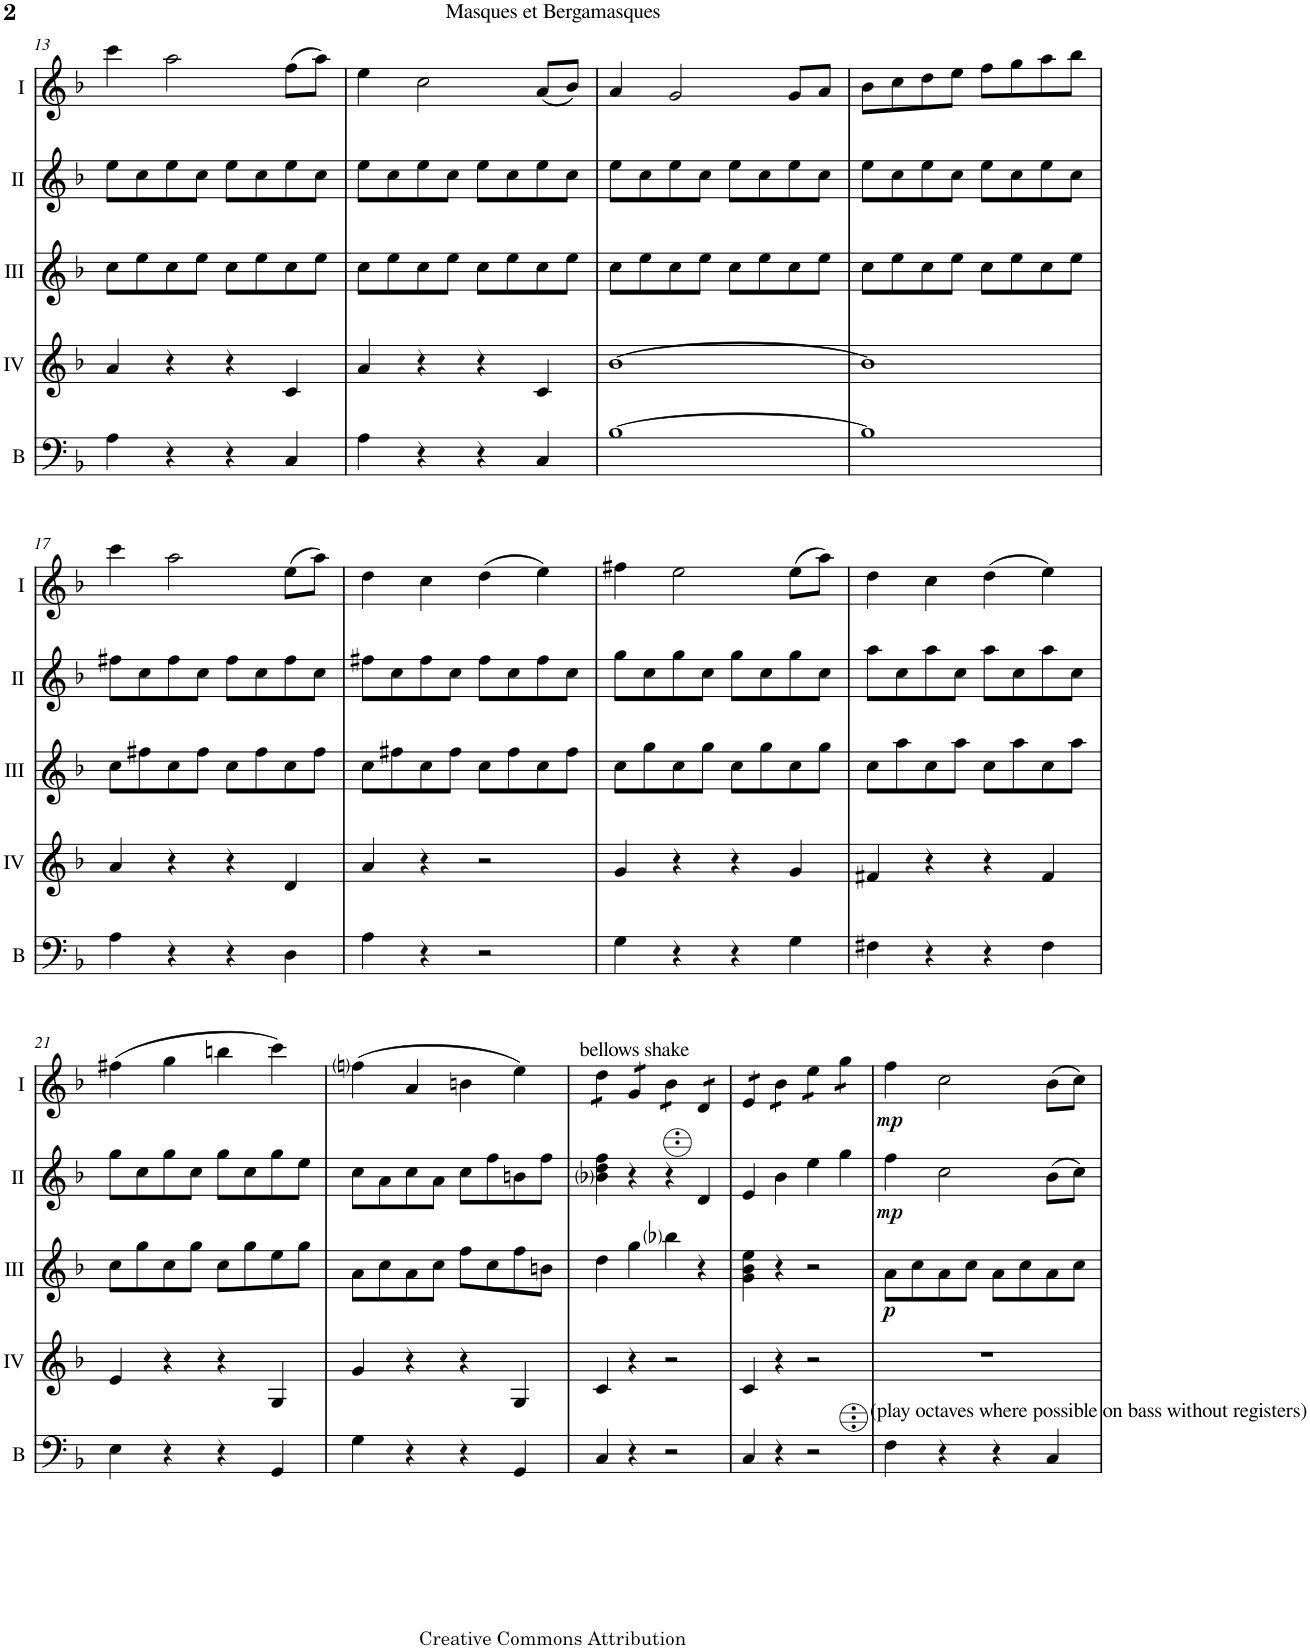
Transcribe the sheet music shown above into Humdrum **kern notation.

**kern	**kern	**kern	**dynam	**kern	**dynam	**kern	**dynam
*part5	*part4	*part3	*part3	*part2	*part2	*part1	*part1
*staff5	*staff4	*staff3	*staff3	*staff2	*staff2	*staff1	*staff1
*I"Bass	*I"Acc. 4	*I"Acc. 3	*	*I"Acc. 2	*	*I"Acc. 1	*
*I'B	*	*	*	*	*	*	*
!!LO:PB:g=z
*clefF4	*clefG2	*clefG2	*	*clefG2	*	*clefG2	*
*Trd7c12	*Trd7c12	*Trd7c12	*	*	*	*	*
*k[b-]	*k[b-]	*k[b-]	*	*k[b-]	*	*k[b-]	*
*M2/2	*M2/2	*M2/2	*	*M2/2	*	*M2/2	*
*met(c|)	*met(c|)	*met(c|)	*	*met(c|)	*	*met(c|)	*
=13	=13	=13	=13	=13	=13	=13	=13
4A\	4a/	8cc\L	.	8e\L	.	4ccc\	.
.	.	8ee\	.	8c\	.	.	.
4r	4r	8cc\	.	8e\	.	2aa\	.
.	.	8ee\J	.	8c\J	.	.	.
4r	4r	8cc\L	.	8e\L	.	.	.
.	.	8ee\	.	8c\	.	.	.
4C/	4c/	8cc\	.	8e\	.	(8ff\L	.
.	.	8ee\J	.	8c\J	.	8aa\J)	.
=14	=14	=14	=14	=14	=14	=14	=14
4A\	4a/	8cc\L	.	8e\L	.	4ee\	.
.	.	8ee\	.	8c\	.	.	.
4r	4r	8cc\	.	8e\	.	2cc\	.
.	.	8ee\J	.	8c\J	.	.	.
4r	4r	8cc\L	.	8e\L	.	.	.
.	.	8ee\	.	8c\	.	.	.
4C/	4c/	8cc\	.	8e\	.	(8a/L	.
.	.	8ee\J	.	8c\J	.	8b-/J)	.
=15	=15	=15	=15	=15	=15	=15	=15
[1B-	[1b-	8cc\L	.	8e\L	.	4a/	.
.	.	8ee\	.	8c\	.	.	.
.	.	8cc\	.	8e\	.	2g/	.
.	.	8ee\J	.	8c\J	.	.	.
.	.	8cc\L	.	8e\L	.	.	.
.	.	8ee\	.	8c\	.	.	.
.	.	8cc\	.	8e\	.	8g/L	.
.	.	8ee\J	.	8c\J	.	8a/J	.
=16	=16	=16	=16	=16	=16	=16	=16
1B-]	1b-]	8cc\L	.	8e\L	.	8b-\L	.
.	.	8ee\	.	8c\	.	8cc\	.
.	.	8cc\	.	8e\	.	8dd\	.
.	.	8ee\J	.	8c\J	.	8ee\J	.
.	.	8cc\L	.	8e\L	.	8ff\L	.
.	.	8ee\	.	8c\	.	8gg\	.
.	.	8cc\	.	8e\	.	8aa\	.
.	.	8ee\J	.	8c\J	.	8bb-\J	.
!!LO:LB:g=z
=17	=17	=17	=17	=17	=17	=17	=17
4A\	4a/	8cc\L	.	8f#X\L	.	4ccc\	.
.	.	8ff#X\	.	8c\	.	.	.
4r	4r	8cc\	.	8f#\	.	2aa\	.
.	.	8ff#\J	.	8c\J	.	.	.
4r	4r	8cc\L	.	8f#\L	.	.	.
.	.	8ff#\	.	8c\	.	.	.
4D\	4d/	8cc\	.	8f#\	.	(8ee\L	.
.	.	8ff#\J	.	8c\J	.	8aa\J)	.
=18	=18	=18	=18	=18	=18	=18	=18
4A\	4a/	8cc\L	.	8f#X\L	.	4dd\	.
.	.	8ff#X\	.	8c\	.	.	.
4r	4r	8cc\	.	8f#\	.	4cc\	.
.	.	8ff#\J	.	8c\J	.	.	.
2r	2r	8cc\L	.	8f#\L	.	(4dd\	.
.	.	8ff#\	.	8c\	.	.	.
.	.	8cc\	.	8f#\	.	4ee\)	.
.	.	8ff#\J	.	8c\J	.	.	.
=19	=19	=19	=19	=19	=19	=19	=19
4G\	4g/	8cc\L	.	8g\L	.	4ff#X\	.
.	.	8gg\	.	8c\	.	.	.
4r	4r	8cc\	.	8g\	.	2ee\	.
.	.	8gg\J	.	8c\J	.	.	.
4r	4r	8cc\L	.	8g\L	.	.	.
.	.	8gg\	.	8c\	.	.	.
4G\	4g/	8cc\	.	8g\	.	(8ee\L	.
.	.	8gg\J	.	8c\J	.	8aa\J)	.
=20	=20	=20	=20	=20	=20	=20	=20
4F#X\	4f#X/	8cc\L	.	8a\L	.	4dd\	.
.	.	8aa\	.	8c\	.	.	.
4r	4r	8cc\	.	8a\	.	4cc\	.
.	.	8aa\J	.	8c\J	.	.	.
4r	4r	8cc\L	.	8a\L	.	(4dd\	.
.	.	8aa\	.	8c\	.	.	.
4F#\	4f#/	8cc\	.	8a\	.	4ee\)	.
.	.	8aa\J	.	8c\J	.	.	.
!!LO:LB:g=z
=21	=21	=21	=21	=21	=21	=21	=21
4E\	4e/	8cc\L	.	8g\L	.	(4ff#X\	.
.	.	8gg\	.	8c\	.	.	.
4r	4r	8cc\	.	8g\	.	4gg\	.
.	.	8gg\J	.	8c\J	.	.	.
4r	4r	8cc\L	.	8g\L	.	4bbn\	.
.	.	8gg\	.	8c\	.	.	.
4GG/	4G/	8ee\	.	8g\	.	4ccc\)	.
.	.	8gg\J	.	8e\J	.	.	.
=22	=22	=22	=22	=22	=22	=22	=22
4G\	4g/	8a\L	.	8c\L	.	(4ffni\	.
.	.	8cc\	.	8A\	.	.	.
4r	4r	8a\	.	8c\	.	4a/	.
.	.	8cc\J	.	8A\J	.	.	.
4r	4r	8ff\L	.	8c\L	.	4bn\	.
.	.	8cc\	.	8f\	.	.	.
4GG/	4G/	8ff\	.	8Bn\	.	4ee\)	.
.	.	8bn\J	.	8f\J	.	.	.
=23	=23	=23	=23	=23	=23	=23	=23
!	!	!	!	!	!	!LO:TX:a:t=bellows shake	!
*	*	*	*	*	*	*tremolo	*
4C/	4c/	4dd\	.	4B-i\ 4d\ 4f\	.	8dd\L	.
.	.	.	.	.	.	8dd\J	.
4r	4r	4gg\	.	4r	.	8g/L	.
.	.	.	.	.	.	8g/J	.
2r	2r	4bb-i\	.	4r	.	8b-\L	.
.	.	.	.	.	.	8b-\J	.
.	.	4r	.	4d/	.	8d/L	.
.	.	.	.	.	.	8d/J	.
=24	=24	=24	=24	=24	=24	=24	=24
4C/	4c/	4g\ 4b-\ 4ee\	.	4e/	.	8e/L	.
.	.	.	.	.	.	8e/J	.
4r	4r	4r	.	4b-\	.	8b-\L	.
.	.	.	.	.	.	8b-\J	.
2r	2r	2r	.	4ee\	.	8ee\L	.
.	.	.	.	.	.	8ee\J	.
.	.	.	.	4gg\	.	8gg\L	.
.	.	.	.	.	.	8gg\J	.
*	*	*	*	*	*	*Xtremolo	*
=25	=25	=25	=25	=25	=25	=25	=25
!LO:TX:a:t=(play octaves where possible on bass without registers)	!	!	!	!	!	!	!
!	!	!	!LO:DY:b	!	!LO:DY:b	!	!LO:DY:b
4F\	1r	8a\L	p	4ff\	mp	4ff\	mp
.	.	8cc\	.	.	.	.	.
4r	.	8a\	.	2cc\	.	2cc\	.
.	.	8cc\J	.	.	.	.	.
4r	.	8a\L	.	.	.	.	.
.	.	8cc\	.	.	.	.	.
4C/	.	8a\	.	(8b-\L	.	(8b-\L	.
.	.	8cc\J	.	8cc\J)	.	8cc\J)	.
=	=	=	=	=	=	=	=
*-	*-	*-	*-	*-	*-	*-	*-
